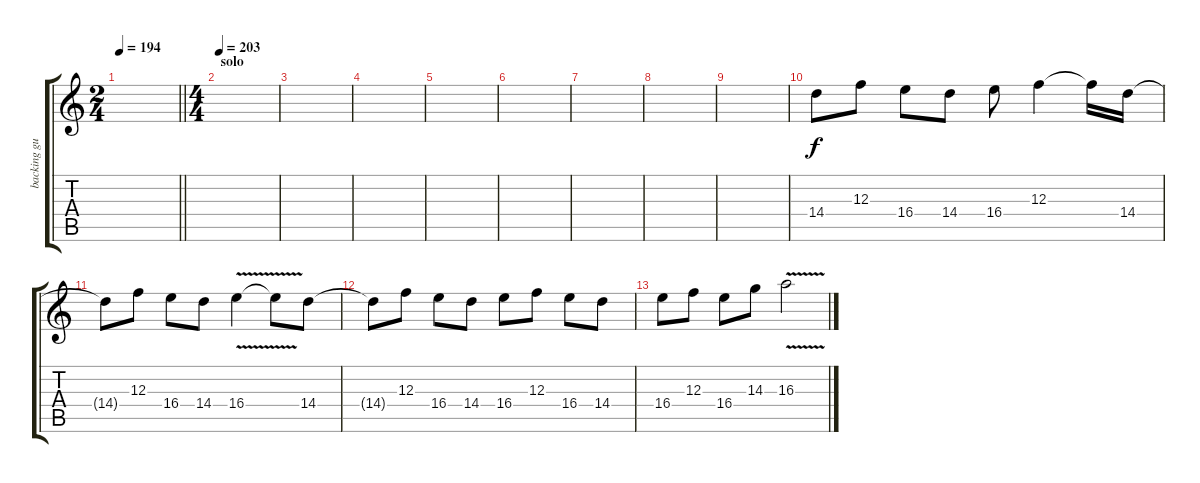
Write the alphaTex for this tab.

\track ("backing guitar" "backing gu") {instrument distortionguitar}
\staff {score tabs}
\tuning (D4 A3 F3 C3 G2 C2) {hide}
\ts (2 4)
\tempo 194
\clef g2
\barLineRight lightlight
\ks c
|
\ts (4 4)
\section ("" "solo")
\tempo 203
|
|
|
|
|
|
|
|
14.4.8 12.3.8 16.4.8 14.4.8 16.4.8 12.3.4 12.3{t}.16 14.4.16 |
14.4{t}.8 12.3.8 16.4.8 14.4.8 16.4{v}.4 16.4{t}.8 14.4.8 |
14.4{t}.8 12.3.8 16.4.8 14.4.8 16.4.8 12.3.8 16.4.8 14.4.8 |
16.4.8 12.3.8 16.4.8 14.3.8 16.3{v}.2
